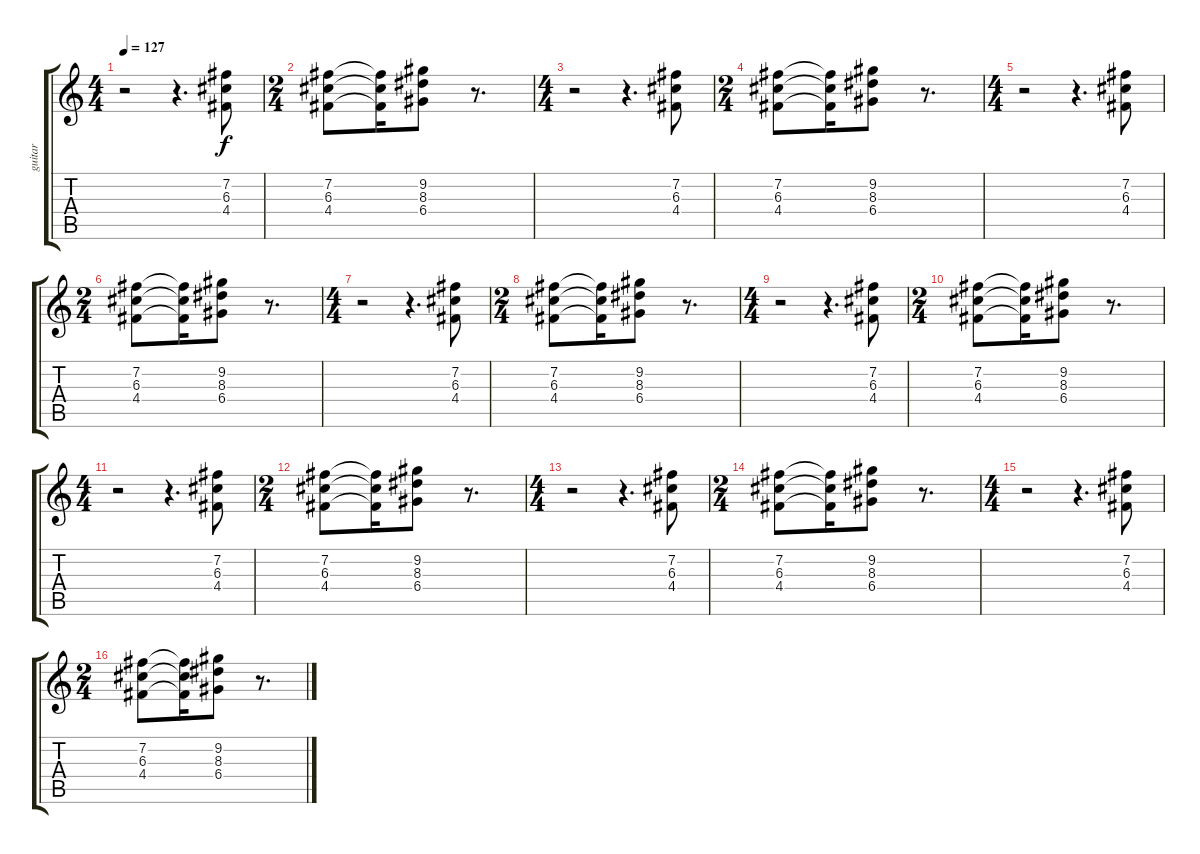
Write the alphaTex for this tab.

\track ("guitar" "guitar") {instrument overdrivenguitar}
\staff {score tabs}
\tuning (E4 B3 G3 D3 A2 E2) {hide}
\ts (4 4)
\tempo 127
\clef g2
\ks c
r.2{dy f} r.4{d} (7.2 6.3 4.4).8 |
\ts (2 4)
(7.2 6.3 4.4).8 (7.2{t} 6.3{t} 4.4{t}).16 (9.2 8.3 6.4).8 r.8{d} |
\ts (4 4)
r.2 r.4{d} (7.2 6.3 4.4).8 |
\ts (2 4)
(7.2 6.3 4.4).8 (7.2{t} 6.3{t} 4.4{t}).16 (9.2 8.3 6.4).8 r.8{d} |
\ts (4 4)
r.2 r.4{d} (7.2 6.3 4.4).8 |
\ts (2 4)
(7.2 6.3 4.4).8 (7.2{t} 6.3{t} 4.4{t}).16 (9.2 8.3 6.4).8 r.8{d} |
\ts (4 4)
r.2 r.4{d} (7.2 6.3 4.4).8 |
\ts (2 4)
(7.2 6.3 4.4).8 (7.2{t} 6.3{t} 4.4{t}).16 (9.2 8.3 6.4).8 r.8{d} |
\ts (4 4)
r.2 r.4{d} (7.2 6.3 4.4).8 |
\ts (2 4)
(7.2 6.3 4.4).8 (7.2{t} 6.3{t} 4.4{t}).16 (9.2 8.3 6.4).8 r.8{d} |
\ts (4 4)
r.2 r.4{d} (7.2 6.3 4.4).8 |
\ts (2 4)
(7.2 6.3 4.4).8 (7.2{t} 6.3{t} 4.4{t}).16 (9.2 8.3 6.4).8 r.8{d} |
\ts (4 4)
r.2 r.4{d} (7.2 6.3 4.4).8 |
\ts (2 4)
(7.2 6.3 4.4).8 (7.2{t} 6.3{t} 4.4{t}).16 (9.2 8.3 6.4).8 r.8{d} |
\ts (4 4)
r.2 r.4{d} (7.2 6.3 4.4).8 |
\ts (2 4)
(7.2 6.3 4.4).8 (7.2{t} 6.3{t} 4.4{t}).16 (9.2 8.3 6.4).8 r.8{d}
